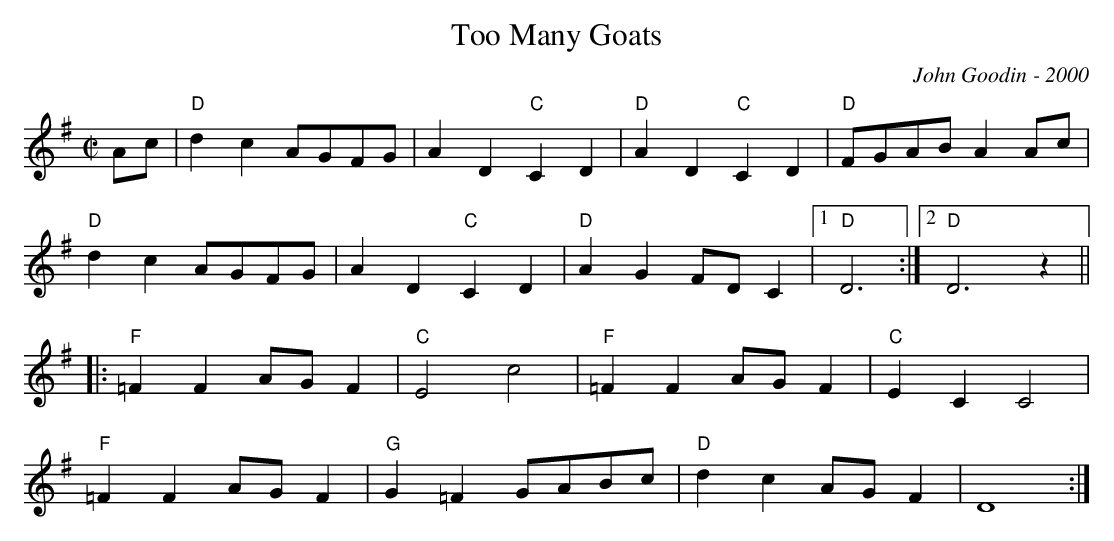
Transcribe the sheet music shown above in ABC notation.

X:1
T:Too Many Goats
C:John Goodin - 2000
M:C|
L:1/4
K:Dmix
A/c/|"D"dcA/G/F/G/| AD"C"CD|"D"AD"C"CD |"D"F/G/A/B/ A A/c/|
"D"dcA/G/F/G/| AD"C"CD|"D" AG F/D/ C|1"D"D3:|2"D"D3z||
|:"F"=FF A/G/ F| "C"E2 c2 | "F"=FF A/G/F| "C" ECC2|
"F"=FF A/G/F| "G"G=F G/A/B/c/ | "D" dc A/G/F | D4:|
